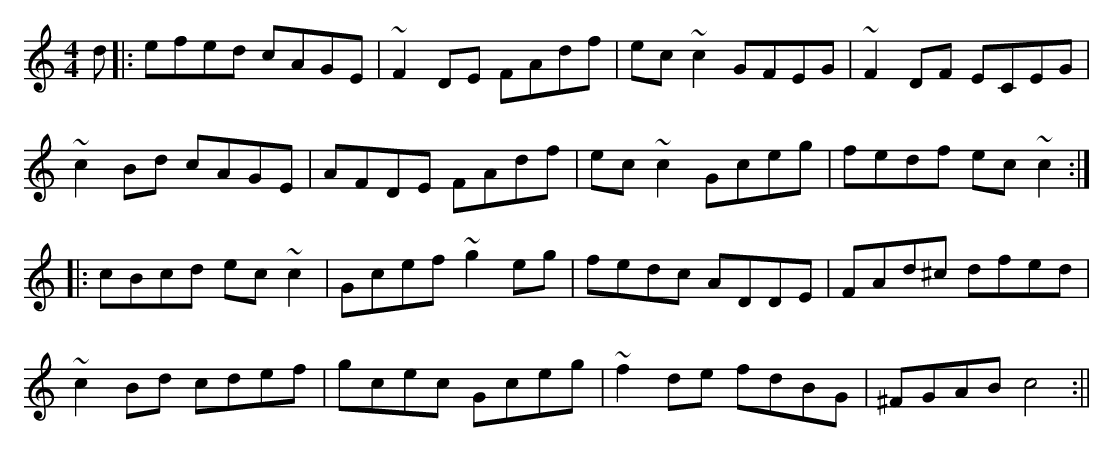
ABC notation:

X:1
M:4/4
K:C
d|:efed cAGE|~F2DE FAdf|ec~c2 GFEG|~F2DF ECEG|
~c2Bd cAGE|AFDE FAdf|ec~c2 Gceg|fedf ec~c2:|
|:cBcd ec~c2|Gcef ~g2eg|fedc ADDE|FAd^c dfed|
~c2Bd cdef|gcec Gceg|~f2de fdBG|^FGAB c4:||
